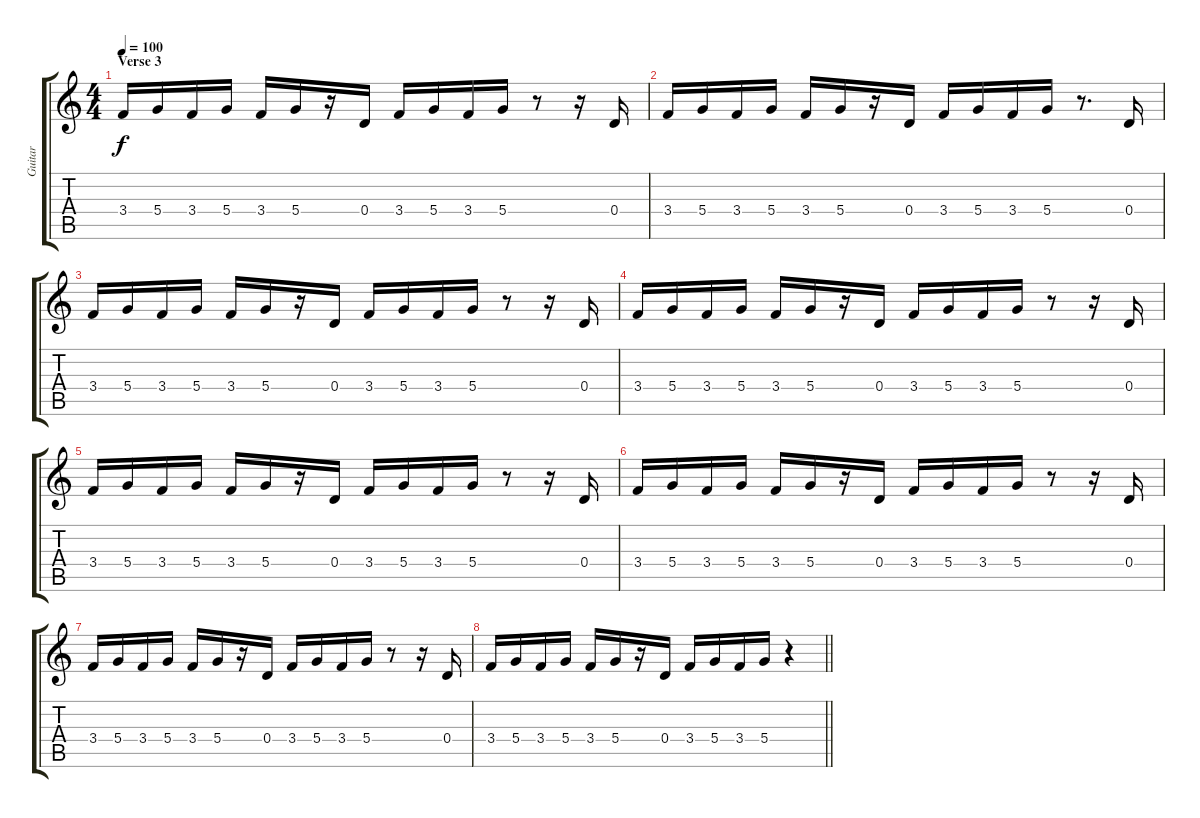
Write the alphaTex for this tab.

\track ("Guitar" "Guitar") {instrument overdrivenguitar}
\staff {score tabs}
\tuning (E4 B3 G3 D3 A2 E2) {hide}
\ts (4 4)
\section ("" "Verse 3")
\tempo 100
\clef g2
\ks c
3.4.16{dy f} 5.4.16 3.4.16 5.4.16 3.4.16 5.4.16 r.16 0.4.16 3.4.16 5.4.16 3.4.16 5.4.16 r.8 r.16 0.4.16 |
3.4.16 5.4.16 3.4.16 5.4.16 3.4.16 5.4.16 r.16 0.4.16 3.4.16 5.4.16 3.4.16 5.4.16 r.8{d} 0.4.16 |
3.4.16 5.4.16 3.4.16 5.4.16 3.4.16 5.4.16 r.16 0.4.16 3.4.16 5.4.16 3.4.16 5.4.16 r.8 r.16 0.4.16 |
3.4.16 5.4.16 3.4.16 5.4.16 3.4.16 5.4.16 r.16 0.4.16 3.4.16 5.4.16 3.4.16 5.4.16 r.8 r.16 0.4.16 |
3.4.16 5.4.16 3.4.16 5.4.16 3.4.16 5.4.16 r.16 0.4.16 3.4.16 5.4.16 3.4.16 5.4.16 r.8 r.16 0.4.16 |
3.4.16 5.4.16 3.4.16 5.4.16 3.4.16 5.4.16 r.16 0.4.16 3.4.16 5.4.16 3.4.16 5.4.16 r.8 r.16 0.4.16 |
3.4.16 5.4.16 3.4.16 5.4.16 3.4.16 5.4.16 r.16 0.4.16 3.4.16 5.4.16 3.4.16 5.4.16 r.8 r.16 0.4.16 |
\barLineRight lightlight
3.4.16 5.4.16 3.4.16 5.4.16 3.4.16 5.4.16 r.16 0.4.16 3.4.16 5.4.16 3.4.16 5.4.16 r.4
